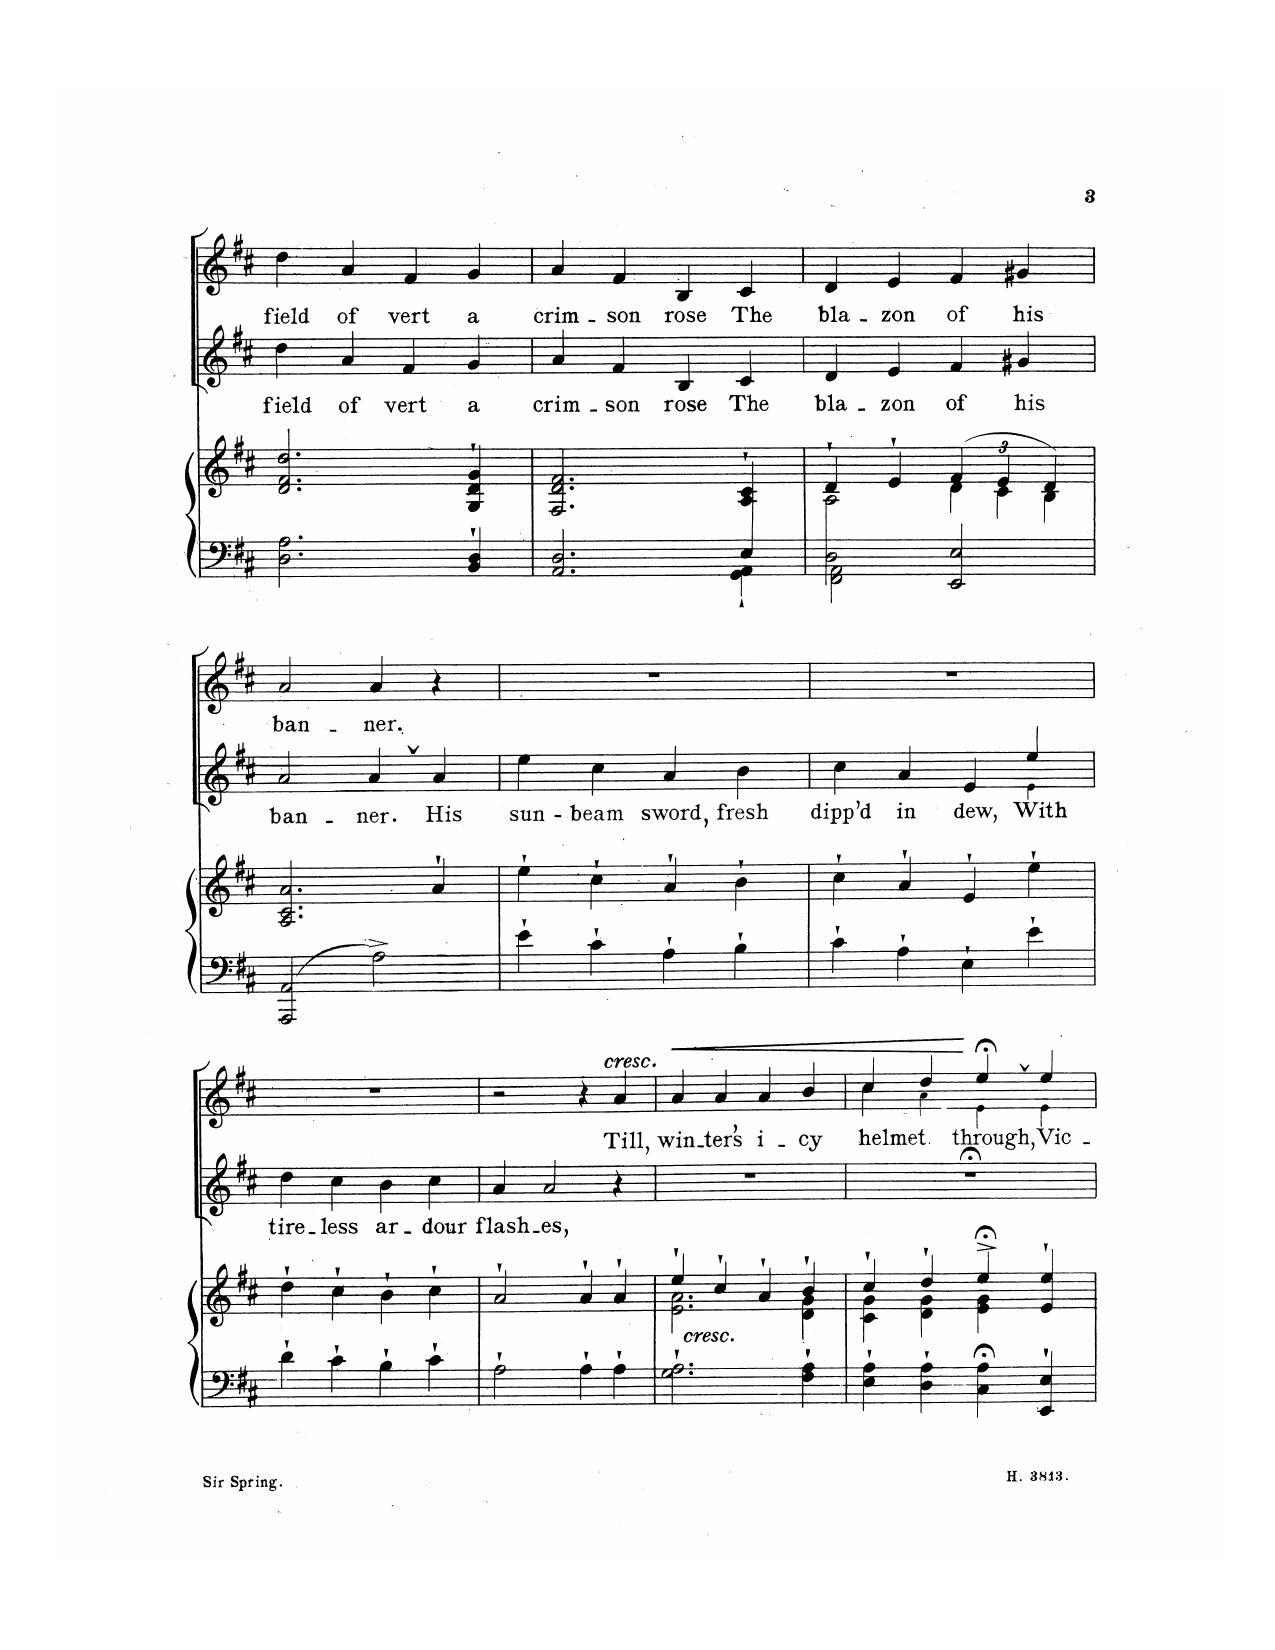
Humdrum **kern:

**kern	**kern	**kern	**text	**kern	**text	**dynam
*part3	*part3	*part2	*part2	*part1	*part1	*part1
*staff4	*staff3	*staff2	*staff2	*staff1	*staff1	*staff1
*I"Piano	*	*I"Baritone	*	*I"Contralto	*	*
*I'Pno	*	*	*	*	*	*
*clefF4	*clefG2	*clefGv2	*	*clefG2	*	*
*k[f#c#]	*k[f#c#]	*k[f#c#]	*	*k[f#c#]	*	*
*M4/4	*M4/4	*M4/4	*	*M4/4	*	*
*met(c)	*met(c)	*met(c)	*	*met(c)	*	*
=10	=10	=10	=10	=10	=10	=10
2.D\ 2.A\	2.d/ 2.f#/ 2.dd/	4d\	field	4dd\	field	.
.	.	4A/	of	4a/	of	.
.	.	4F#/	vert	4f#/	vert	.
4BB/` 4D/`	4G/`> 4d/`> 4g/`>	4G/	a	4g/	a	.
=11	=11	=11	=11	=11	=11	=11
*^	*	*	*	*	*	*
2.ryy	2.AA/ 2.D/	2.F#/ 2.d/ 2.f#/	4A/	crim-	4a/	crim-	.
.	.	.	4F#/	-son	4f#/	-son	.
.	.	.	4BB/	rose	4B/	rose	.
4E\	4GG\`< 4AA\`<	4A/`> 4c#/`>	4C#/	The	4c#/	The	.
=12	=12	=12	=12	=12	=12	=12	=12
*	*	*^	*	*	*	*	*
2D\	2FF#\ 2AA\	4d`>/	2A\	4D/	bla-	4d/	bla-	.
.	.	4e`>/	.	4E/	-zon	4e/	-zon	.
*	*	*	*Xtuplet	*	*	*	*	*
2EE/ 2E/	2ryy	6f#/	6d\	4F#/	of	4f#/	of	.
.	.	6e/	6c#\	.	.	.	.	.
.	.	.	.	4G#X/	his	4g#X/	his	.
.	.	6d/	6B\	.	.	.	.	.
*v	*v	*	*	*	*	*	*	*
*	*v	*v	*	*	*	*	*
=13	=13	=13	=13	=13	=13	=13
2AAA/ 2AA/	2.A/ 2.c#/ 2.a/	2A/	ban-	2a/	ban-	.
2A^\	.	4A,/	-ner.	4a/	-ner.	.
.	4a`>/	4A/	His	4r	.	.
=14	=14	=14	=14	=14	=14	=14
4e`\	4ee`\	4e\	sun-	1r	.	.
4c#`\	4cc#`\	4c#\	-beam	.	.	.
4A`\	4a`>/	4A/	sword,	.	.	.
4B`\	4b`\	4B\	fresh	.	.	.
=15	=15	=15	=15	=15	=15	=15
*	*	*^	*	*	*	*
4c#`\	4cc#`\	4c#\	2.ryy	dipp’d	1r	.	.
4A`\	4a`>/	4A/	.	in	.	.	.
4E`\	4e`>/	4E/	.	dew,	.	.	.
4e`\	4ee`\	4e/	4E\	With	.	.	.
*	*	*v	*v	*	*	*	*
=16	=16	=16	=16	=16	=16	=16
4d`\	4dd`\	4d\	tire-	1r	.	.
4c#`\	4cc#`\	4c#\	-less	.	.	.
4B`\	4b`\	4B\	ar-	.	.	.
4c#`\	4cc#`\	4c#\	-dour	.	.	.
=17	=17	=17	=17	=17	=17	=17
2A`\	2a`>/	4A/	flash-	2r	.	.
.	.	2A/	-es,	.	.	.
4A`\	4a`>/	.	.	4r	.	.
!	!	!	!	!LO:TX:a:i:t=cresc.	!	!
!	!	!	!	!	!	!LO:HP:b
4A`\	4a`>/	4r	.	4a/	Till,	<
=18	=18	=18	=18	=18	=18	=18
*	*^	*	*	*	*	*
!	!LO:TX:b:i:t=cresc.	!	!	!	!	!	!
2.G\` 2.A\`	4ee`>/	2.e\ 2.a\	1r	.	4a/	win-	.
.	4cc#`/	.	.	.	4a/	-ter’s	.
.	4a`/	.	.	.	4a/	i-	.
4F#\` 4A\`	4b`/	4d\ 4g\	.	.	4b\	-cy	.
=19	=19	=19	=19	=19	=19	=19	=19
*	*	*	*	*	*^	*	*
4E\` 4A\`	4cc#`/	4c#\ 4g\	1r;<	.	4cc#/	4cc#\	hel-	.
4D\` 4A\`	4dd`/	4d\ 4g\	.	.	4dd/	4a\	-met	.
4C#\;< 4A\;<	4ee;<^/	4e\ 4g\	.	.	4ee;<,/	4e\	through,	[
4EE/`> 4E/`>	4e/`> 4ee/`>	4ryy	.	.	4ee/	4e\	Vic-	.
*	*v	*v	*	*	*v	*v	*	*
=	=	=	=	=	=	=
*-	*-	*-	*-	*-	*-	*-
